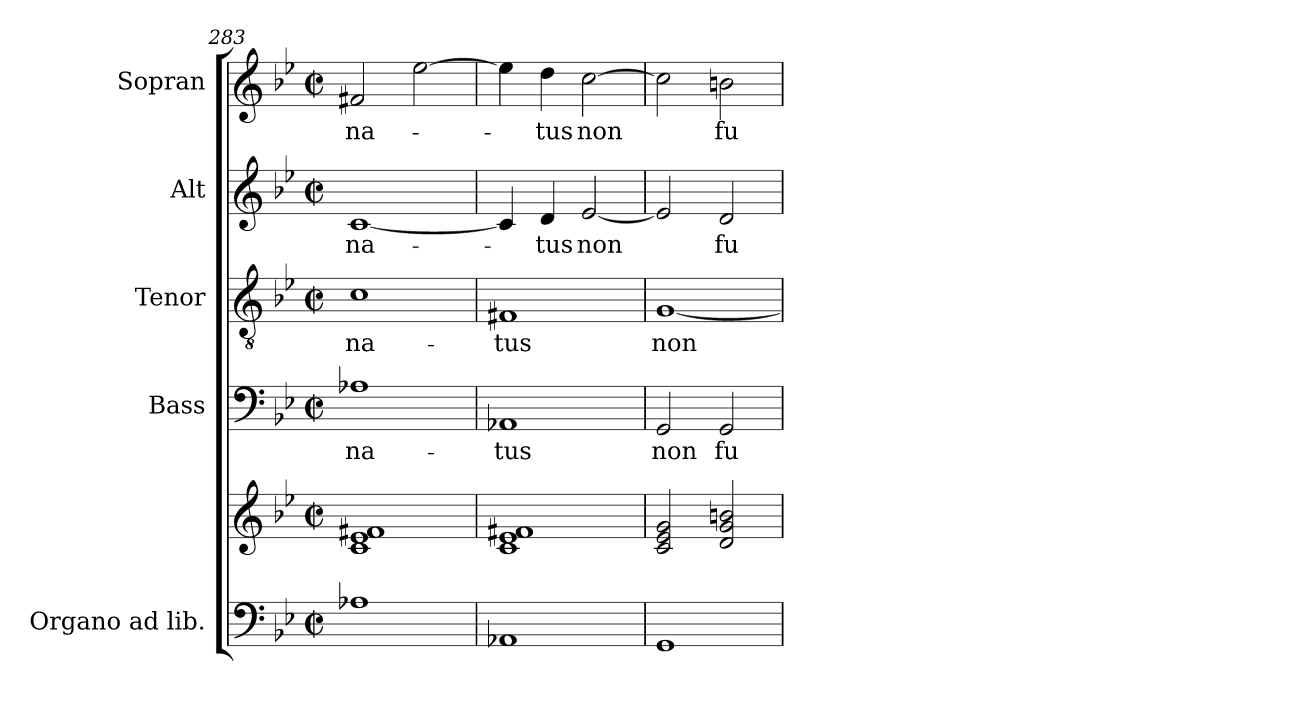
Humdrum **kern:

**kern	**kern	**kern	**text	**kern	**text	**kern	**text	**kern	**text
*part5	*part5	*part4	*part4	*part3	*part3	*part2	*part2	*part1	*part1
*staff6	*staff5	*staff4	*staff4	*staff3	*staff3	*staff2	*staff2	*staff1	*staff1
*I"Organo ad lib.	*	*I"Bass	*	*I"Tenor	*	*I"Alt	*	*I"Sopran	*
*	*	*I'B.	*	*I'T.	*	*I'A.	*	*I'S.	*
*clefF4	*clefG2	*clefF4	*	*clefGv2	*	*clefG2	*	*clefG2	*
*k[b-e-]	*k[b-e-]	*k[b-e-]	*	*k[b-e-]	*	*k[b-e-]	*	*k[b-e-]	*
*B-:	*B-:	*B-:	*	*B-:	*	*B-:	*	*B-:	*
*M2/2	*M2/2	*M2/2	*	*M2/2	*	*M2/2	*	*M2/2	*
*met(c|)	*met(c|)	*met(c|)	*	*met(c|)	*	*met(c|)	*	*met(c|)	*
=283	=283	=283	=283	=283	=283	=283	=283	=283	=283
!	!	!	!LO:LY:b	!	!LO:LY:b	!	!LO:LY:b	!	!LO:LY:b
1A-X	1c 1e- 1f#X	1A-X	na-	1c	na-	[1c	na-	2f#X/	na-
.	.	.	.	.	.	.	.	[2ee-\	.
=284	=284	=284	=284	=284	=284	=284	=284	=284	=284
!	!	!	!LO:LY:b	!	!LO:LY:b	!	!	!	!
1AA-X	1c 1e- 1f#X	1AA-X	-tus	1F#X	-tus	4c/]	.	4ee-\]	.
!	!	!	!	!	!	!	!LO:LY:b	!	!LO:LY:b
.	.	.	.	.	.	4d/	-tus	4dd\	-tus
!	!	!	!	!	!	!	!LO:LY:b	!	!LO:LY:b
.	.	.	.	.	.	[2e-/	non	[2cc\	non
=285	=285	=285	=285	=285	=285	=285	=285	=285	=285
!	!	!	!LO:LY:b	!	!LO:LY:b	!	!	!	!
1GG	2c/ 2e-/ 2g/	2GG/	non	[1G	non	2e-/]	.	2cc\]	.
!	!	!	!LO:LY:b	!	!	!	!LO:LY:b	!	!LO:LY:b
.	2d/ 2g/ 2bn/	2GG/	fu-	.	.	2d/	fu-	2bn\	fu-
=	=	=	=	=	=	=	=	=	=
*-	*-	*-	*-	*-	*-	*-	*-	*-	*-
